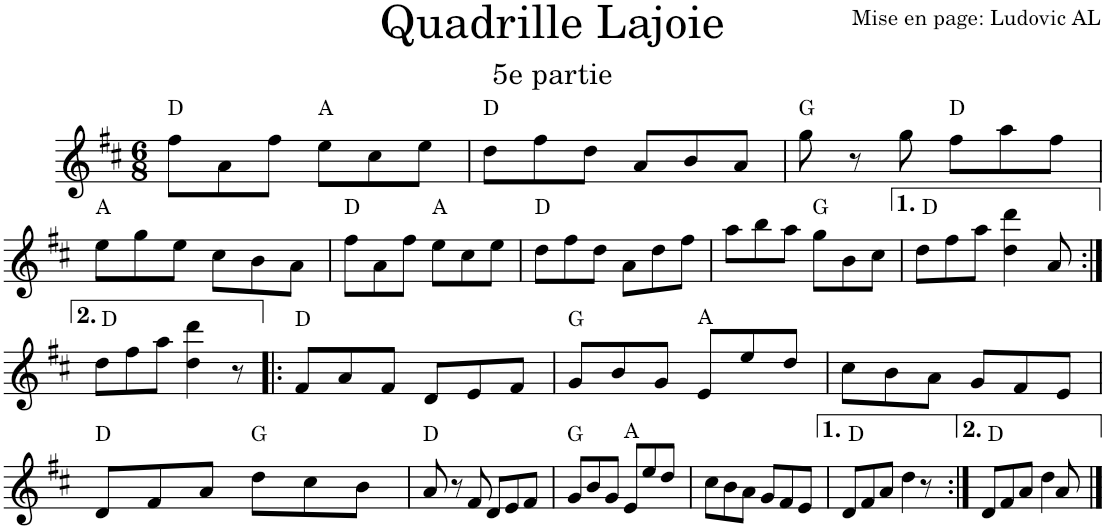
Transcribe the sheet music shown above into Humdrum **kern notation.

**kern	**harte
*part1	*part1
*staff1	*
*I"Voice	*
*I'V	*
*clefG2	*
*k[f#c#]	*
*M6/8	*
=1	=1
8ff#\L	D:maj
8a\	.
8ff#\J	.
8ee\L	A:maj
8cc#\	.
8ee\J	.
=2	=2
8dd\L	D:maj
8ff#\	.
8dd\J	.
8a/L	.
8b/	.
8a/J	.
=3	=3
8gg\	G:maj
8r	.
8gg\	.
8ff#\L	D:maj
8aa\	.
8ff#\J	.
!!LO:LB:g=z
=4	=4
8ee\L	A:maj
8gg\	.
8ee\J	.
8cc#\L	.
8b\	.
8a\J	.
=5	=5
8ff#\L	D:maj
8a\	.
8ff#\J	.
8ee\L	A:maj
8cc#\	.
8ee\J	.
=6	=6
8dd\L	D:maj
8ff#\	.
8dd\J	.
8a\L	.
8dd\	.
8ff#\J	.
=7	=7
8aa\L	.
8bb\	.
8aa\J	.
8gg\L	G:maj
8b\	.
8cc#\J	.
=8	=8
8dd\L	D:maj
8ff#\	.
8aa\J	.
4dd\ 4ddd\	.
8a/	.
!!LO:LB:g=z
=9:|!	=9:|!
8dd\L	D:maj
8ff#\	.
8aa\J	.
4dd\ 4ddd\	.
8r	.
=10!|:	=10!|:
8f#/L	D:maj
8a/	.
8f#/J	.
8d/L	.
8e/	.
8f#/J	.
=11	=11
8g/L	G:maj
8b/	.
8g/J	.
8e/L	A:maj
8ee/	.
8dd/J	.
=12	=12
8cc#\L	.
8b\	.
8a\J	.
8g/L	.
8f#/	.
8e/J	.
!!LO:LB:g=z
=13	=13
8d/L	D:maj
8f#/	.
8a/J	.
8dd\L	G:maj
8cc#\	.
8b\J	.
=14	=14
8a/	D:maj
8r	.
8f#/	.
8d/L	.
8e/	.
8f#/J	.
=15	=15
8g/L	G:maj
8b/	.
8g/J	.
8e/L	A:maj
8ee/	.
8dd/J	.
=16	=16
8cc#\L	.
8b\	.
8a\J	.
8g/L	.
8f#/	.
8e/J	.
=17	=17
8d/L	D:maj
8f#/	.
8a/J	.
4dd\	.
8r	.
=18:|!	=18:|!
8d/L	D:maj
8f#/	.
8a/J	.
4dd\	.
8a/	.
==	==
*-	*-
